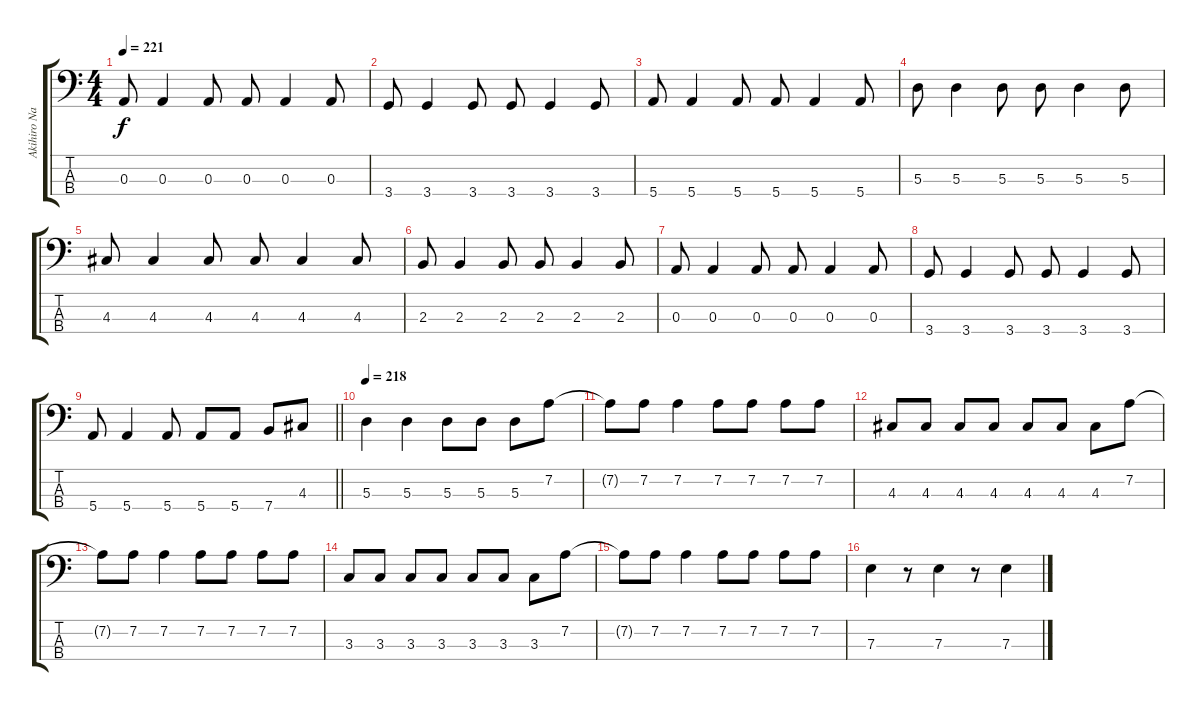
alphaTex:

\track ("Akihiro Nanba" "Akihiro Na") {instrument electricbasspick}
\staff {score tabs}
\tuning (G2 D2 A1 E1) {hide}
\ts (4 4)
\tempo 221
\clef f4
\ks c
0.3.8{dy f} 0.3.4 0.3.8 0.3.8 0.3.4 0.3.8 |
3.4.8 3.4.4 3.4.8 3.4.8 3.4.4 3.4.8 |
5.4.8 5.4.4 5.4.8 5.4.8 5.4.4 5.4.8 |
5.3.8 5.3.4 5.3.8 5.3.8 5.3.4 5.3.8 |
4.3.8 4.3.4 4.3.8 4.3.8 4.3.4 4.3.8 |
2.3.8 2.3.4 2.3.8 2.3.8 2.3.4 2.3.8 |
0.3.8 0.3.4 0.3.8 0.3.8 0.3.4 0.3.8 |
3.4.8 3.4.4 3.4.8 3.4.8 3.4.4 3.4.8 |
\barLineRight lightlight
5.4.8 5.4.4 5.4.8 5.4.8 5.4.8 7.4.8 4.3.8 |
\section ("" "")
\tempo 218
5.3.4 5.3.4 5.3.8 5.3.8 5.3.8 7.2.8 |
7.2{t}.8 7.2.8 7.2.4 7.2.8 7.2.8 7.2.8 7.2.8 |
4.3.8 4.3.8 4.3.8 4.3.8 4.3.8 4.3.8 4.3.8 7.2.8 |
7.2{t}.8 7.2.8 7.2.4 7.2.8 7.2.8 7.2.8 7.2.8 |
3.3.8 3.3.8 3.3.8 3.3.8 3.3.8 3.3.8 3.3.8 7.2.8 |
7.2{t}.8 7.2.8 7.2.4 7.2.8 7.2.8 7.2.8 7.2.8 |
7.3.4 r.8 7.3.4 r.8 7.3.4
